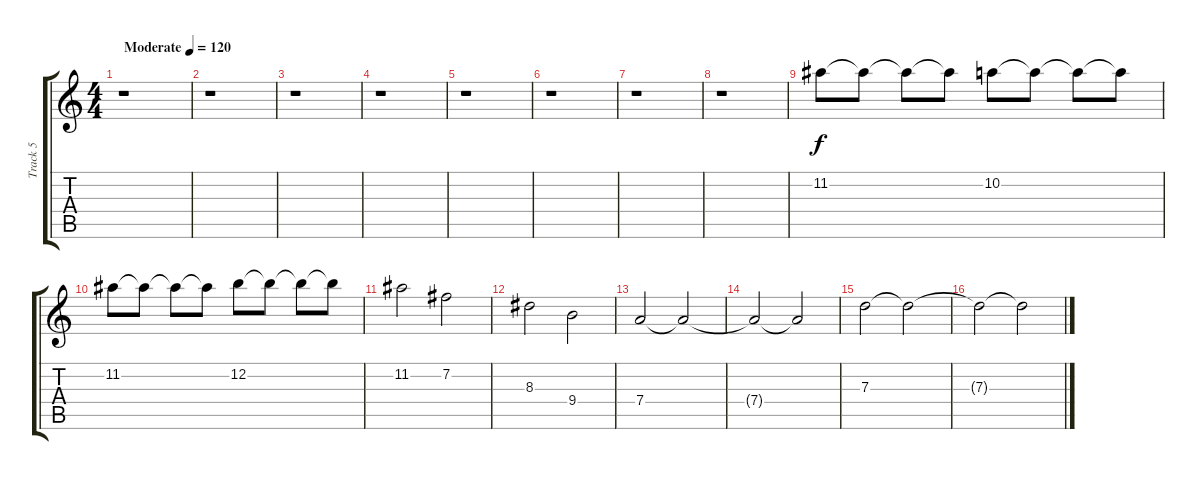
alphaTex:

\track ("Track 5" "Track 5") {instrument distortionguitar}
\staff {score tabs}
\tuning (E4 B3 G3 D3 A2 E2) {hide}
\ts (4 4)
\tempo (120 "Moderate")
\clef g2
\ks c
r.1{dy f instrument distortionguitar} |
r.1 |
r.1 |
r.1 |
r.1 |
r.1 |
r.1 |
r.1 |
11.2.8 11.2{t}.8 11.2{t}.8 11.2{t}.8 10.2.8 10.2{t}.8 10.2{t}.8 10.2{t}.8 |
11.2.8 11.2{t}.8 11.2{t}.8 11.2{t}.8 12.2.8 12.2{t}.8 12.2{t}.8 12.2{t}.8 |
11.2.2 7.2.2 |
8.3.2 9.4.2 |
7.4.2 7.4{t}.2 |
7.4{t}.2 7.4{t}.2 |
7.3.2 7.3{t}.2 |
7.3{t}.2 7.3{t}.2
